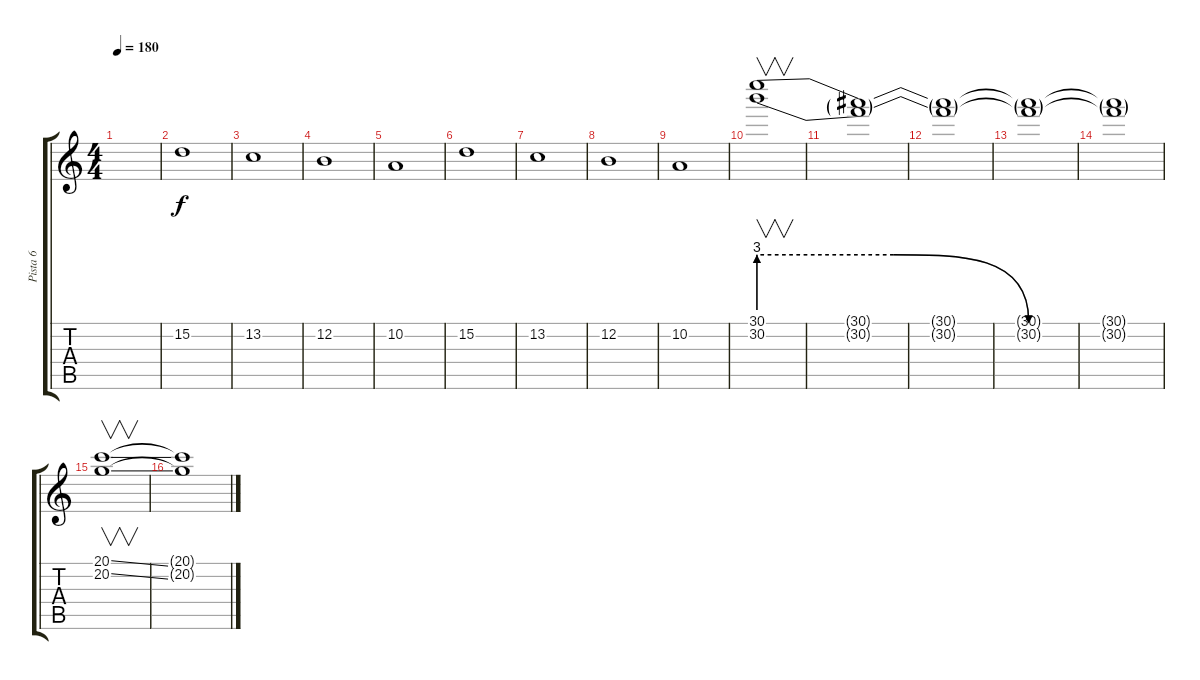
\track ("Pista 6" "Pista 6") {instrument rockorgan}
\staff {score tabs}
\tuning (E4 B3 G3 D3 A2 E2) {hide}
\ts (4 4)
\tempo 180
\clef g2
\ks c
|
15.2.1 |
13.2.1 |
12.2.1 |
10.2.1 |
15.2.1 |
13.2.1 |
12.2.1 |
10.2.1 |
(30.1{be (custom 0 12 20 12 40 0 60 0)} 30.2{be (custom 0 12 20 12 40 0 60 0)}).1{v} |
(30.1{t} 30.2{t}).1 |
(30.1{t} 30.2{t}).1 |
(30.1{t} 30.2{t}).1 |
(30.1{t} 30.2{t}).1 |
(20.1{ss} 20.2{ss}).1{v} |
(20.1{t} 20.2{t}).1
